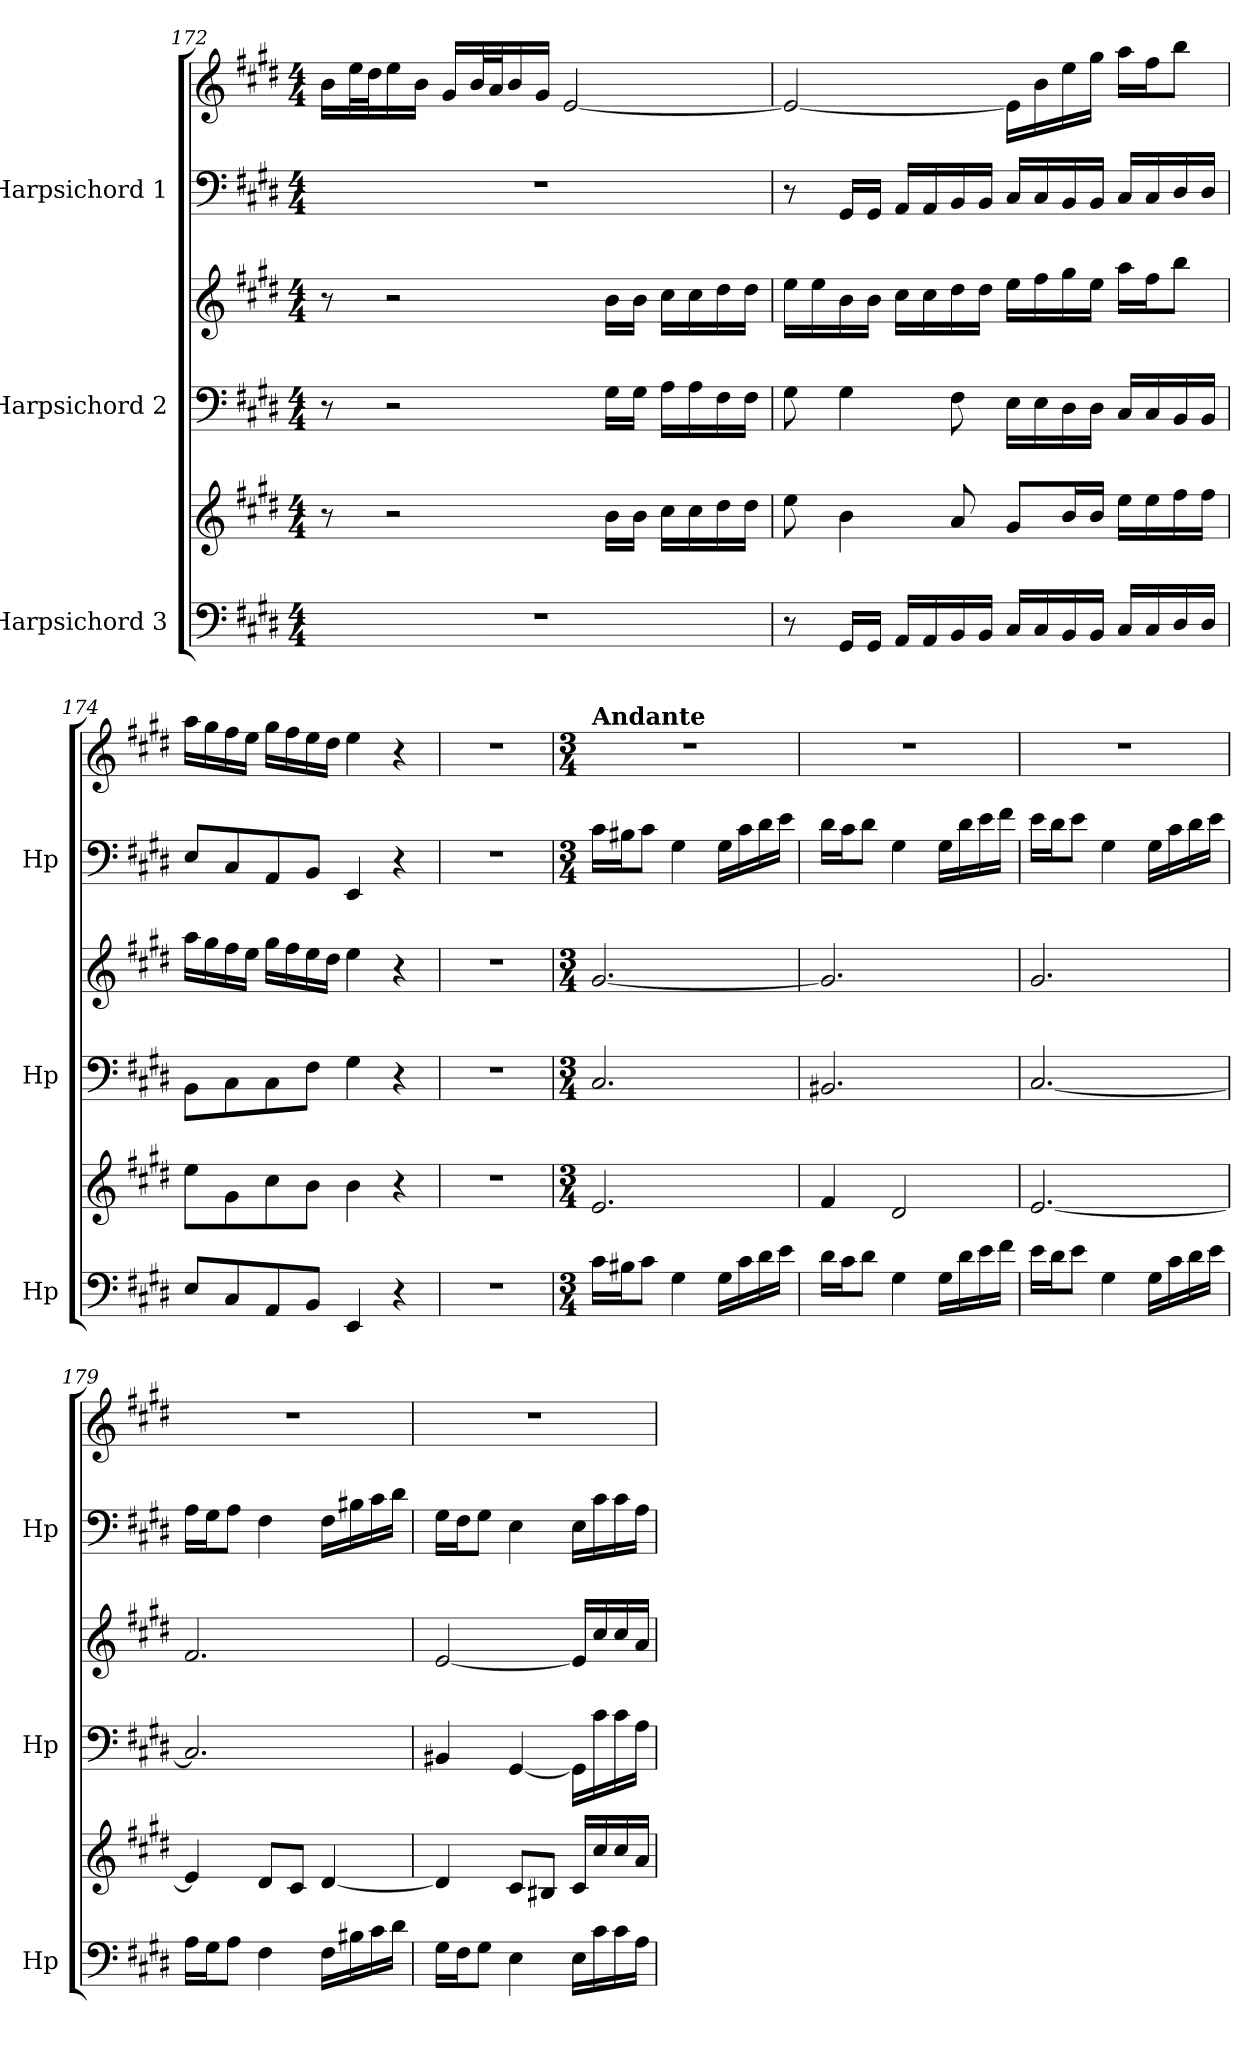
**kern	**kern	**kern	**kern	**kern	**kern
*part3	*part3	*part2	*part2	*part1	*part1
*staff6	*staff5	*staff4	*staff3	*staff2	*staff1
*I"Harpsichord 3	*	*I"Harpsichord 2	*	*I"Harpsichord 1	*
*I'Hp	*	*I'Hp	*	*I'Hp	*
*clefF4	*clefG2	*clefF4	*clefG2	*clefF4	*clefG2
*k[f#c#g#d#]	*k[f#c#g#d#]	*k[f#c#g#d#]	*k[f#c#g#d#]	*k[f#c#g#d#]	*k[f#c#g#d#]
*M4/4	*M4/4	*M4/4	*M4/4	*M4/4	*M4/4
=172	=172	=172	=172	=172	=172
1r	8r	8r	8r	1r	16b\LL
.	.	.	.	.	32ee\L
.	.	.	.	.	32dd#\J
.	2r	2r	2r	.	16ee\
.	.	.	.	.	16b\JJ
.	.	.	.	.	16g#/LL
.	.	.	.	.	32b/L
.	.	.	.	.	32a/J
.	.	.	.	.	16b/
.	.	.	.	.	16g#/JJ
.	.	.	.	.	[2e/
.	16b\LL	16G#\LL	16b\LL	.	.
.	16b\JJ	16G#\JJ	16b\JJ	.	.
.	16cc#\LL	16A\LL	16cc#\LL	.	.
.	16cc#\	16A\	16cc#\	.	.
.	16dd#\	16F#\	16dd#\	.	.
.	16dd#\JJ	16F#\JJ	16dd#\JJ	.	.
!!LO:LB:g=z
=173	=173	=173	=173	=173	=173
8r	8ee\	8G#\	16ee\LL	8r	2e/_
.	.	.	16ee\	.	.
16GG#/LL	4b\	4G#\	16b\	16GG#/LL	.
16GG#/JJ	.	.	16b\JJ	16GG#/JJ	.
16AA/LL	.	.	16cc#\LL	16AA/LL	.
16AA/	.	.	16cc#\	16AA/	.
16BB/	8a/	8F#\	16dd#\	16BB/	.
16BB/JJ	.	.	16dd#\JJ	16BB/JJ	.
16C#/LL	8g#/L	16E\LL	16ee\LL	16C#/LL	16e\LL]
16C#/	.	16E\	16ff#\	16C#/	16b\
16BB/	16b/L	16D#\	16gg#\	16BB/	16ee\
16BB/JJ	16b/JJ	16D#\JJ	16ee\JJ	16BB/JJ	16gg#\JJ
16C#/LL	16ee\LL	16C#/LL	16aa\LL	16C#/LL	16aa\LL
16C#/	16ee\	16C#/	16ff#\J	16C#/	16ff#\J
16D#/	16ff#\	16BB/	8bb\J	16D#/	8bb\J
16D#/JJ	16ff#\JJ	16BB/JJ	.	16D#/JJ	.
=174	=174	=174	=174	=174	=174
8E/L	8ee\L	8BB\L	16aa\LL	8E/L	16aa\LL
.	.	.	16gg#\	.	16gg#\
8C#/	8g#\	8C#\	16ff#\	8C#/	16ff#\
.	.	.	16ee\JJ	.	16ee\JJ
8AA/	8cc#\	8C#\	16gg#\LL	8AA/	16gg#\LL
.	.	.	16ff#\	.	16ff#\
8BB/J	8b\J	8F#\J	16ee\	8BB/J	16ee\
.	.	.	16dd#\JJ	.	16dd#\JJ
4EE/	4b\	4G#\	4ee\	4EE/	4ee\
4r	4r	4r	4r	4r	4r
=175	=175	=175	=175	=175	=175
1r	1r	1r	1r	1r	1r
!!LO:PB:g=z
=176	=176	=176	=176	=176	=176
*M3/4	*M3/4	*M3/4	*M3/4	*M3/4	*M3/4
*	*	*	*	*	*MM60
!	!	!	!	!	!LO:TX:a:B:t=Andante
16c#\LL	2.e/	2.C#/	[2.g#/	16c#\LL	2.r
16B#X\J	.	.	.	16B#X\J	.
8c#\J	.	.	.	8c#\J	.
4G#\	.	.	.	4G#\	.
16G#\LL	.	.	.	16G#\LL	.
16c#\	.	.	.	16c#\	.
16d#\	.	.	.	16d#\	.
16e\JJ	.	.	.	16e\JJ	.
=177	=177	=177	=177	=177	=177
16d#\LL	4f#/	2.BB#X/	2.g#/]	16d#\LL	2.r
16c#\J	.	.	.	16c#\J	.
8d#\J	.	.	.	8d#\J	.
4G#\	2d#/	.	.	4G#\	.
16G#\LL	.	.	.	16G#\LL	.
16d#\	.	.	.	16d#\	.
16e\	.	.	.	16e\	.
16f#\JJ	.	.	.	16f#\JJ	.
=178	=178	=178	=178	=178	=178
16e\LL	[2.e/	[2.C#/	2.g#/	16e\LL	2.r
16d#\J	.	.	.	16d#\J	.
8e\J	.	.	.	8e\J	.
4G#\	.	.	.	4G#\	.
16G#\LL	.	.	.	16G#\LL	.
16c#\	.	.	.	16c#\	.
16d#\	.	.	.	16d#\	.
16e\JJ	.	.	.	16e\JJ	.
=179	=179	=179	=179	=179	=179
16A\LL	4e/]	2.C#/]	2.f#/	16A\LL	2.r
16G#\J	.	.	.	16G#\J	.
8A\J	.	.	.	8A\J	.
4F#\	8d#/L	.	.	4F#\	.
.	8c#/J	.	.	.	.
16F#\LL	[4d#/	.	.	16F#\LL	.
16B#X\	.	.	.	16B#X\	.
16c#\	.	.	.	16c#\	.
16d#\JJ	.	.	.	16d#\JJ	.
!!LO:LB:g=z
=180	=180	=180	=180	=180	=180
16G#\LL	4d#/]	4BB#X/	[2e/	16G#\LL	2.r
16F#\J	.	.	.	16F#\J	.
8G#\J	.	.	.	8G#\J	.
4E\	8c#/L	[4GG#/	.	4E\	.
.	8B#X/J	.	.	.	.
16E\LL	16c#/LL	16GG#\LL]	16e/LL]	16E\LL	.
16c#\	16cc#/	16c#\	16cc#/	16c#\	.
16c#\	16cc#/	16c#\	16cc#/	16c#\	.
16A\JJ	16a/JJ	16A\JJ	16a/JJ	16A\JJ	.
=	=	=	=	=	=
*-	*-	*-	*-	*-	*-
